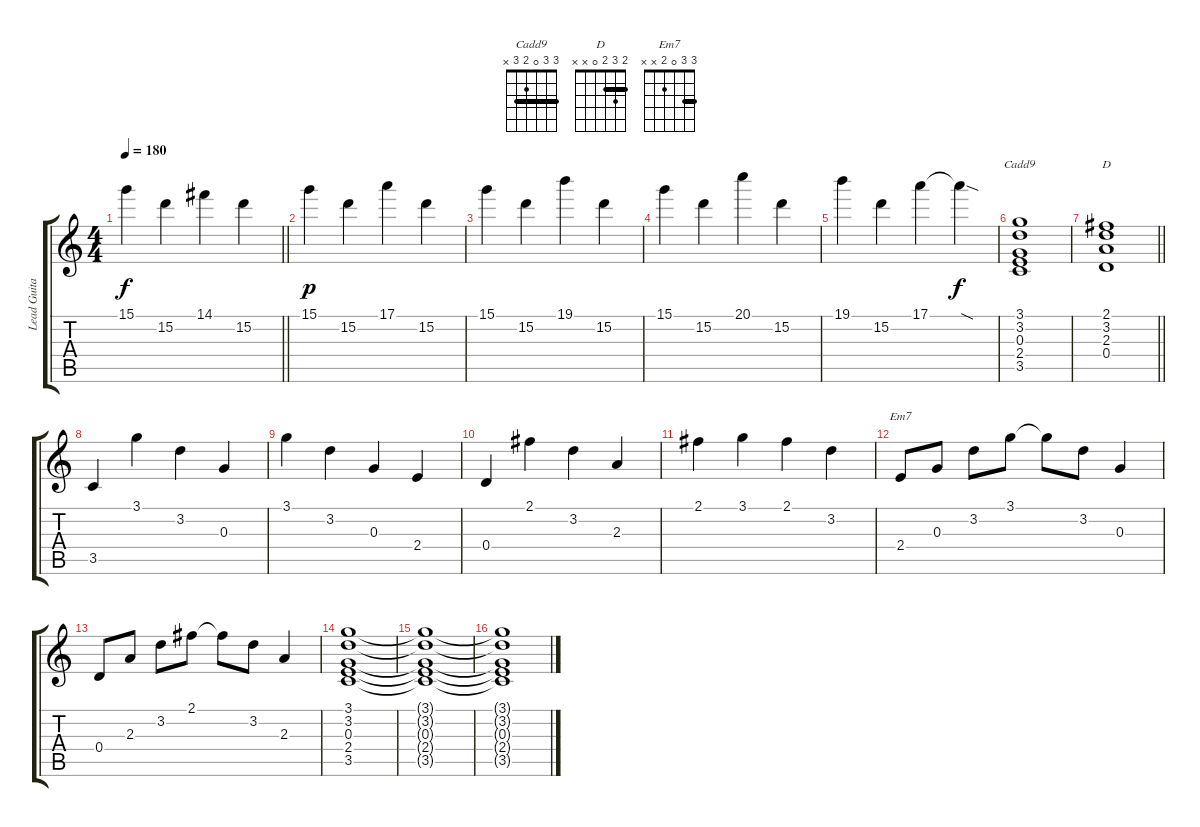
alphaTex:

\track ("Lead Guitar" "Lead Guita") {instrument electricguitarclean}
\staff {score tabs}
\tuning (E4 B3 G3 D3 A2 E2) {hide}
\chord ("Cadd9" 3 3 0 2 3 x) {barre 3}
\chord ("D" 2 3 2 0 x x) {barre 2}
\chord ("Em7" 3 3 0 2 x x) {barre 3}
\ts (4 4)
\tempo 180
\clef g2
\barLineRight lightlight
\ks c
15.1.4{dy f} 15.2.4 14.1.4 15.2.4 |
15.1.4{dy p} 15.2.4 17.1.4 15.2.4 |
15.1.4 15.2.4 19.1.4 15.2.4 |
15.1.4 15.2.4 20.1.4 15.2.4 |
19.1.4 15.2.4 17.1.4 17.1{sod t}.4{dy f} |
(3.1 3.2 0.3 2.4 3.5).1{ch "Cadd9"} |
\barLineRight lightlight
(2.1 3.2 2.3 0.4).1{ch "D"} |
3.5.4 3.1.4 3.2.4 0.3.4 |
3.1.4 3.2.4 0.3.4 2.4.4 |
0.4.4 2.1.4 3.2.4 2.3.4 |
2.1.4 3.1.4 2.1.4 3.2.4 |
2.4.8{ch "Em7"} 0.3.8 3.2.8 3.1.8 3.1{t}.8 3.2.8 0.3.4 |
0.4.8 2.3.8 3.2.8 2.1.8 2.1{t}.8 3.2.8 2.3.4 |
(3.1 3.2 0.3 2.4 3.5).1 |
(3.1{t} 3.2{t} 0.3{t} 2.4{t} 3.5{t}).1 |
(3.1{t} 3.2{t} 0.3{t} 2.4{t} 3.5{t}).1
